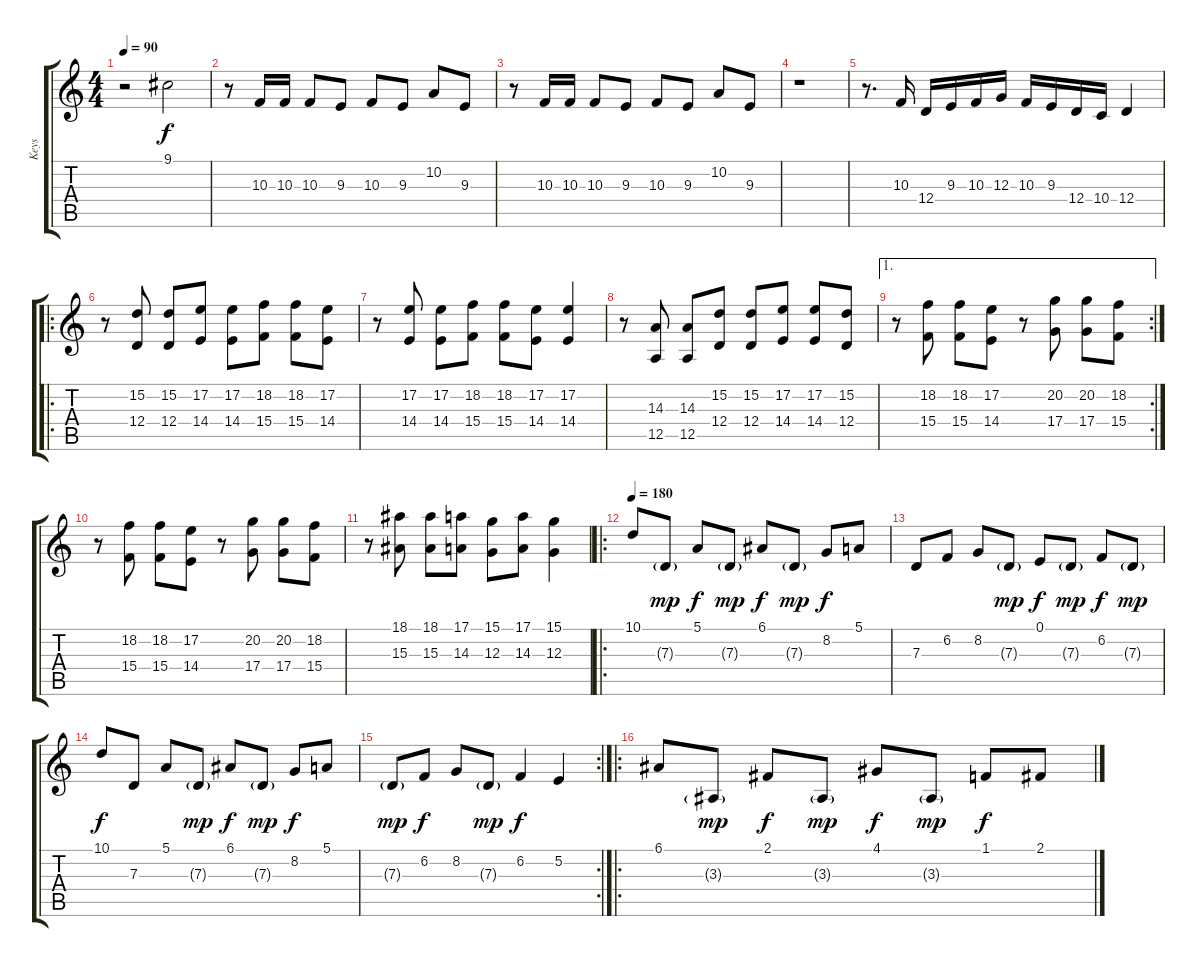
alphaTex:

\track ("Keys" "Keys") {instrument synthstrings2}
\staff {score tabs}
\tuning (E4 B3 G3 D3 A2 E2) {hide}
\ts (4 4)
\tempo 90
\clef g2
\ks c
r.2{dy f} 9.1.2 |
r.8 10.3.16 10.3.16 10.3.8 9.3.8 10.3.8 9.3.8 10.2.8 9.3.8 |
r.8 10.3.16 10.3.16 10.3.8 9.3.8 10.3.8 9.3.8 10.2.8 9.3.8 |
r.1 |
r.8{d} 10.3.16 12.4.16 9.3.16 10.3.16 12.3.16 10.3.16 9.3.16 12.4.16 10.4.16 12.4.4 |
\ro
r.8 (15.2 12.4).8 (15.2 12.4).8 (17.2 14.4).8 (17.2 14.4).8 (18.2 15.4).8 (18.2 15.4).8 (17.2 14.4).8 |
r.8 (17.2 14.4).8 (17.2 14.4).8 (18.2 15.4).8 (18.2 15.4).8 (17.2 14.4).8 (17.2 14.4).4 |
r.8 (14.3 12.5).8 (14.3 12.5).8 (15.2 12.4).8 (15.2 12.4).8 (17.2 14.4).8 (17.2 14.4).8 (15.2 12.4).8 |
\ae 1
\rc 2
r.8 (18.2 15.4).8 (18.2 15.4).8 (17.2 14.4).8 r.8 (20.2 17.4).8 (20.2 17.4).8 (18.2 15.4).8 |
r.8 (18.2 15.4).8 (18.2 15.4).8 (17.2 14.4).8 r.8 (20.2 17.4).8 (20.2 17.4).8 (18.2 15.4).8 |
r.8 (18.1 15.3).8 (18.1 15.3).8 (17.1 14.3).8 (15.1 12.3).8 (17.1 14.3).8 (15.1 12.3).4 |
\ro
\tempo 180
10.1.8 7.3{g}.8{dy mp} 5.1.8{dy f} 7.3{g}.8{dy mp} 6.1.8{dy f} 7.3{g}.8{dy mp} 8.2.8{dy f} 5.1.8 |
7.3.8 6.2.8 8.2.8 7.3{g}.8{dy mp} 0.1.8{dy f} 7.3{g}.8{dy mp} 6.2.8{dy f} 7.3{g}.8{dy mp} |
10.1.8{dy f} 7.3.8 5.1.8 7.3{g}.8{dy mp} 6.1.8{dy f} 7.3{g}.8{dy mp} 8.2.8{dy f} 5.1.8 |
\rc 2
7.3{g}.8{dy mp} 6.2.8{dy f} 8.2.8 7.3{g}.8{dy mp} 6.2.4{dy f} 5.2.4 |
\ro
6.1.8 3.3{g}.8{dy mp} 2.1.8{dy f} 3.3{g}.8{dy mp} 4.1.8{dy f} 3.3{g}.8{dy mp} 1.1.8{dy f} 2.1.8
